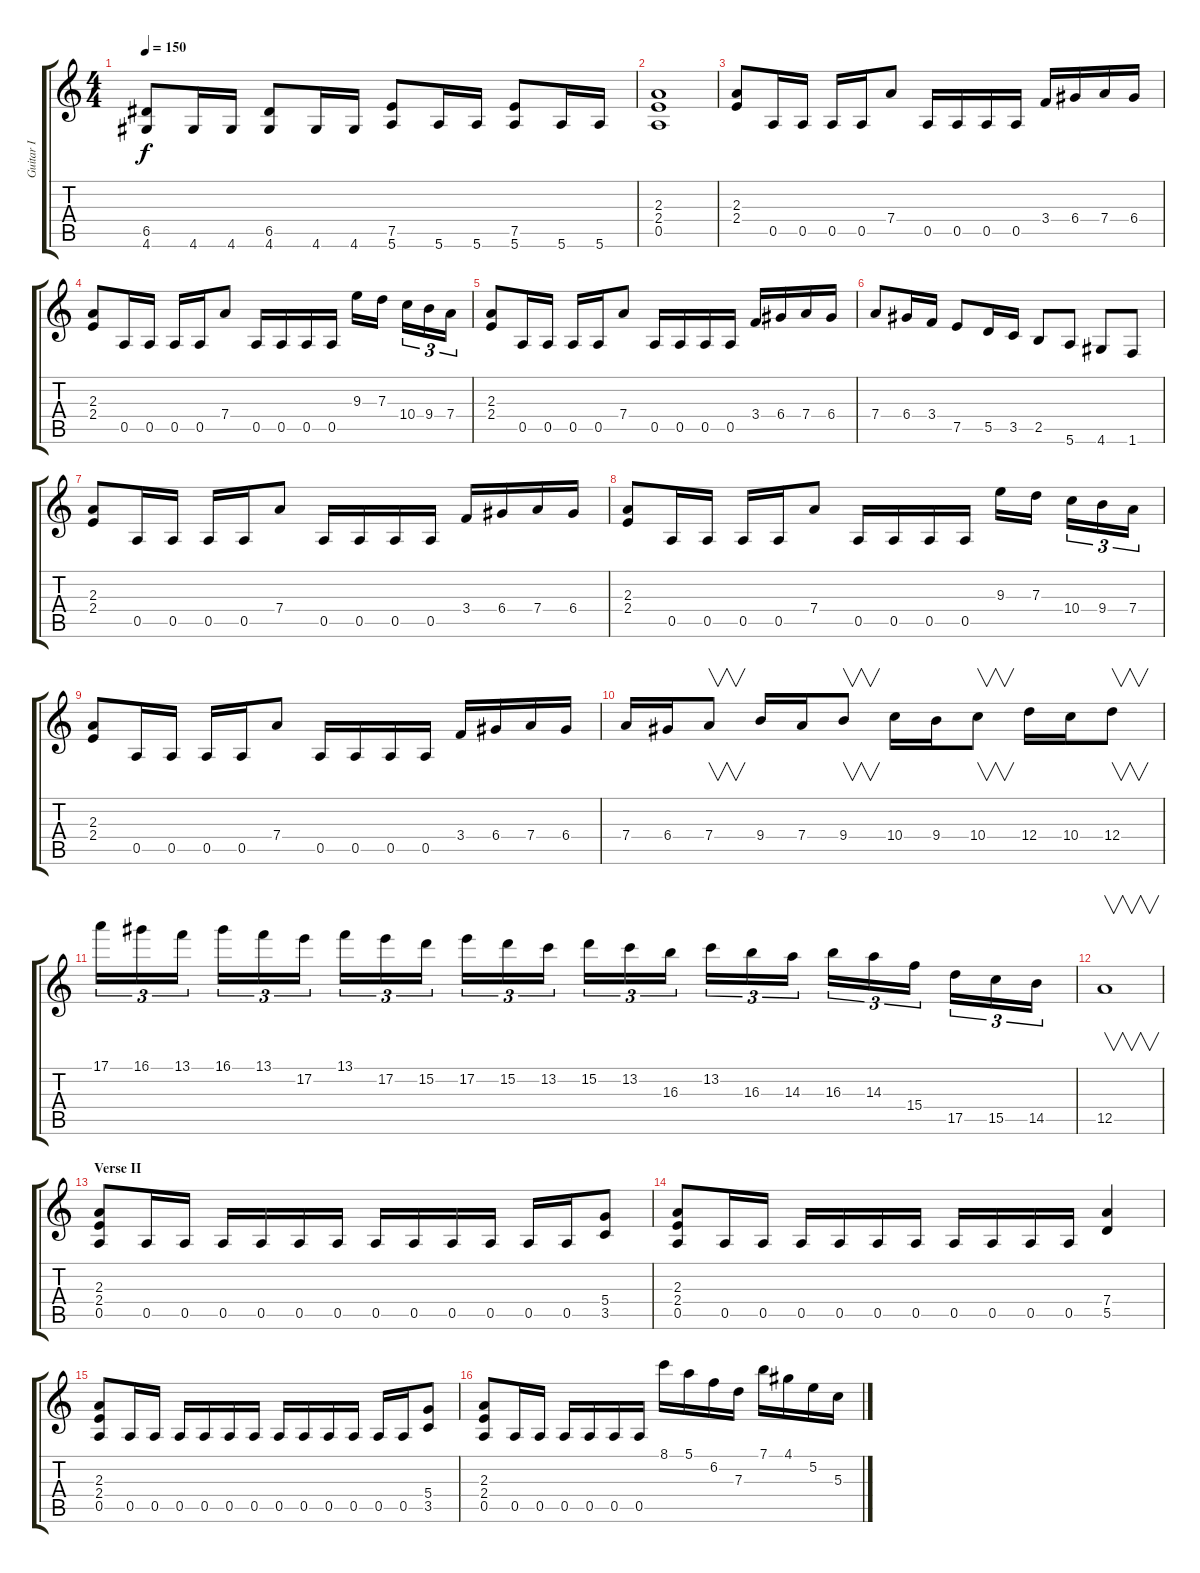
\track ("Guitar I" "Guitar I") {instrument distortionguitar}
\staff {score tabs}
\tuning (E4 B3 G3 D3 A2 E2) {hide}
\ts (4 4)
\tempo 150
\clef g2
\ks c
(6.5 4.6).8{dy f} 4.6.16 4.6.16 (6.5 4.6).8 4.6.16 4.6.16 (7.5 5.6).8 5.6.16 5.6.16 (7.5 5.6).8 5.6.16 5.6.16 |
(2.3 2.4 0.5).1 |
(2.3 2.4).8 0.5.16 0.5.16 0.5.16 0.5.16 7.4.8 0.5.16 0.5.16 0.5.16 0.5.16 3.4.16 6.4.16 7.4.16 6.4.16 |
(2.3 2.4).8 0.5.16 0.5.16 0.5.16 0.5.16 7.4.8 0.5.16 0.5.16 0.5.16 0.5.16 9.3.16 7.3.16 10.4.16{tu (3 2)} 9.4.16{tu (3 2)} 7.4.16{tu (3 2)} |
(2.3 2.4).8 0.5.16 0.5.16 0.5.16 0.5.16 7.4.8 0.5.16 0.5.16 0.5.16 0.5.16 3.4.16 6.4.16 7.4.16 6.4.16 |
7.4.8 6.4.16 3.4.16 7.5.8 5.5.16 3.5.16 2.5.8 5.6.8 4.6.8 1.6.8 |
(2.3 2.4).8 0.5.16 0.5.16 0.5.16 0.5.16 7.4.8 0.5.16 0.5.16 0.5.16 0.5.16 3.4.16 6.4.16 7.4.16 6.4.16 |
(2.3 2.4).8 0.5.16 0.5.16 0.5.16 0.5.16 7.4.8 0.5.16 0.5.16 0.5.16 0.5.16 9.3.16 7.3.16 10.4.16{tu (3 2)} 9.4.16{tu (3 2)} 7.4.16{tu (3 2)} |
(2.3 2.4).8 0.5.16 0.5.16 0.5.16 0.5.16 7.4.8 0.5.16 0.5.16 0.5.16 0.5.16 3.4.16 6.4.16 7.4.16 6.4.16 |
7.4.16 6.4.16 7.4.8{v} 9.4.16 7.4.16 9.4.8{v} 10.4.16 9.4.16 10.4.8{v} 12.4.16 10.4.16 12.4.8{v} |
17.1.16{tu (3 2)} 16.1.16{tu (3 2)} 13.1.16{tu (3 2)} 16.1.16{tu (3 2)} 13.1.16{tu (3 2)} 17.2.16{tu (3 2)} 13.1.16{tu (3 2)} 17.2.16{tu (3 2)} 15.2.16{tu (3 2)} 17.2.16{tu (3 2)} 15.2.16{tu (3 2)} 13.2.16{tu (3 2)} 15.2.16{tu (3 2)} 13.2.16{tu (3 2)} 16.3.16{tu (3 2)} 13.2.16{tu (3 2)} 16.3.16{tu (3 2)} 14.3.16{tu (3 2)} 16.3.16{tu (3 2)} 14.3.16{tu (3 2)} 15.4.16{tu (3 2)} 17.5.16{tu (3 2)} 15.5.16{tu (3 2)} 14.5.16{tu (3 2)} |
12.5.1{v} |
\section ("" "Verse II")
(2.3 2.4 0.5).8 0.5.16 0.5.16 0.5.16 0.5.16 0.5.16 0.5.16 0.5.16 0.5.16 0.5.16 0.5.16 0.5.16 0.5.16 (5.4 3.5).8 |
(2.3 2.4 0.5).8 0.5.16 0.5.16 0.5.16 0.5.16 0.5.16 0.5.16 0.5.16 0.5.16 0.5.16 0.5.16 (7.4 5.5).4 |
(2.3 2.4 0.5).8 0.5.16 0.5.16 0.5.16 0.5.16 0.5.16 0.5.16 0.5.16 0.5.16 0.5.16 0.5.16 0.5.16 0.5.16 (5.4 3.5).8 |
(2.3 2.4 0.5).8 0.5.16 0.5.16 0.5.16 0.5.16 0.5.16 0.5.16 8.1.16 5.1.16 6.2.16 7.3.16 7.1.16 4.1.16 5.2.16 5.3.16
